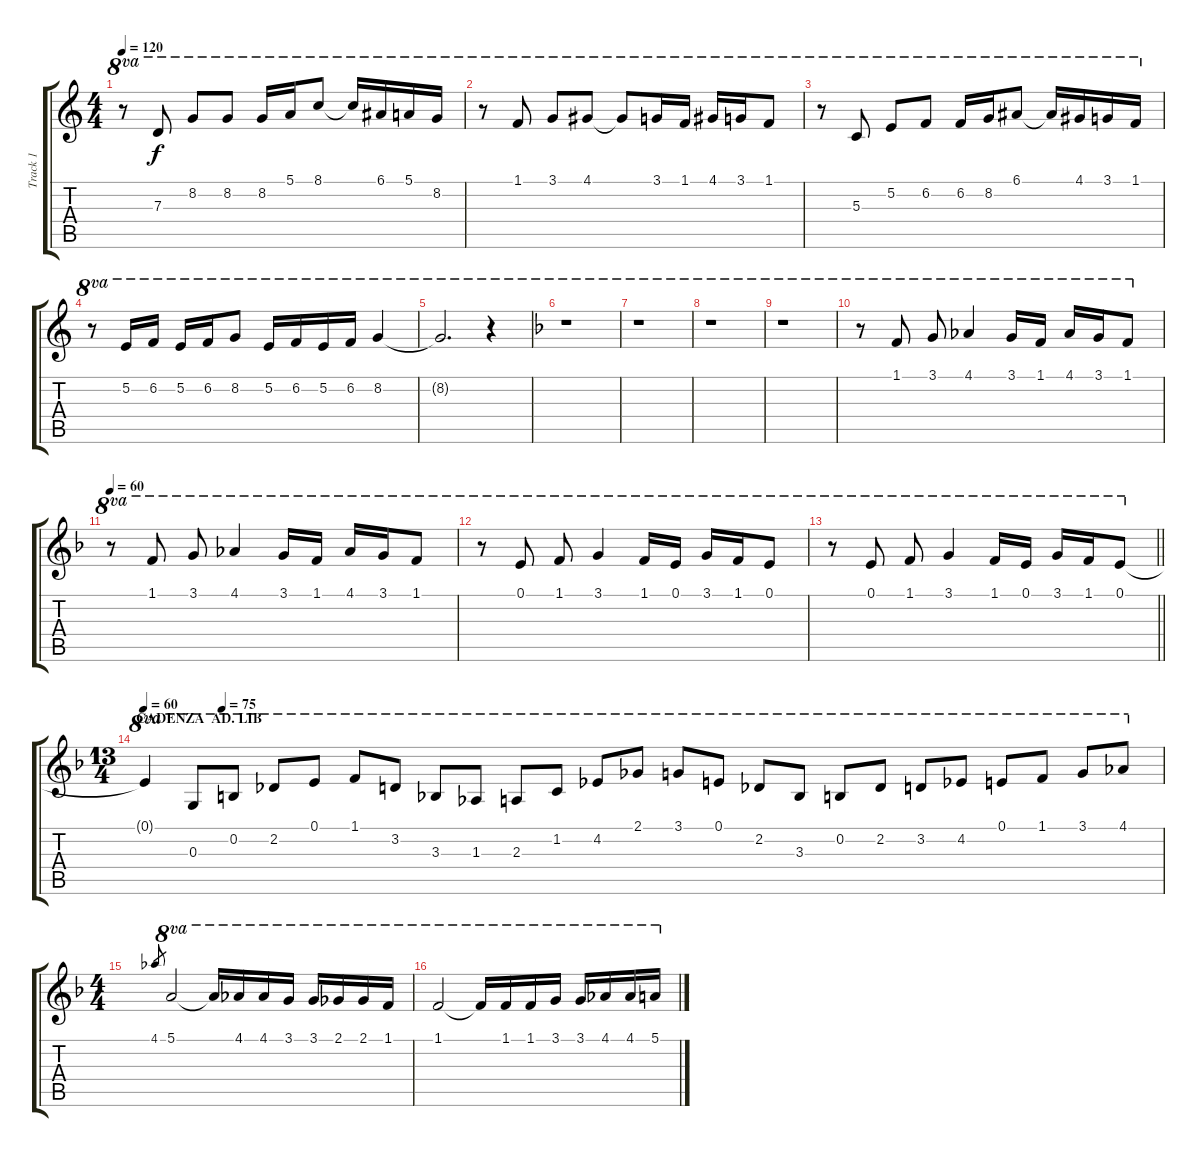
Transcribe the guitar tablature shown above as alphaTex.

\track ("Track 1" "Track 1") {instrument acousticguitarsteel}
\staff {score tabs}
\tuning (E4 B3 G3 D3 A2 E2) {hide}
\ts (4 4)
\tempo 120
\clef g2
\ks c
r.8{ot 8va dy f} 7.3.8{ot 8va} 8.2.8{ot 8va} 8.2.8{ot 8va} 8.2.16{ot 8va} 5.1.16{ot 8va} 8.1.8{ot 8va} 8.1{t}.16{ot 8va} 6.1.16{ot 8va} 5.1.16{ot 8va} 8.2.16{ot 8va} |
r.8{ot 8va} 1.1.8{ot 8va} 3.1.8{ot 8va} 4.1.8{ot 8va} 4.1{t}.8{ot 8va} 3.1.16{ot 8va} 1.1.16{ot 8va} 4.1.16{ot 8va} 3.1.16{ot 8va} 1.1.8{ot 8va} |
r.8{ot 8va} 5.3.8{ot 8va} 5.2.8{ot 8va} 6.2.8{ot 8va} 6.2.16{ot 8va} 8.2.16{ot 8va} 6.1.8{ot 8va} 6.1{t}.16{ot 8va} 4.1.16{ot 8va} 3.1.16{ot 8va} 1.1.16{ot 8va} |
r.8{ot 8va} 5.2.16{ot 8va} 6.2.16{ot 8va} 5.2.16{ot 8va} 6.2.16{ot 8va} 8.2.8{ot 8va} 5.2.16{ot 8va} 6.2.16{ot 8va} 5.2.16{ot 8va} 6.2.16{ot 8va} 8.2.4{ot 8va} |
8.2{t}.2{d ot 8va} r.4{ot 8va} |
\ks f
r.1{ot 8va} |
r.1{ot 8va} |
r.1{ot 8va} |
r.1{ot 8va} |
r.8{ot 8va} 1.1.8{ot 8va} 3.1.8{ot 8va} 4.1.4{ot 8va} 3.1.16{ot 8va} 1.1.16{ot 8va} 4.1.16{ot 8va} 3.1.16{ot 8va} 1.1.8{ot 8va} |
\tempo 60
r.8{ot 8va} 1.1.8{ot 8va} 3.1.8{ot 8va} 4.1.4{ot 8va} 3.1.16{ot 8va} 1.1.16{ot 8va} 4.1.16{ot 8va} 3.1.16{ot 8va} 1.1.8{ot 8va} |
r.8{ot 8va} 0.1.8{ot 8va} 1.1.8{ot 8va} 3.1.4{ot 8va} 1.1.16{ot 8va} 0.1.16{ot 8va} 3.1.16{ot 8va} 1.1.16{ot 8va} 0.1.8{ot 8va} |
\barLineRight lightlight
r.8{ot 8va} 0.1.8{ot 8va} 1.1.8{ot 8va} 3.1.4{ot 8va} 1.1.16{ot 8va} 0.1.16{ot 8va} 3.1.16{ot 8va} 1.1.16{ot 8va} 0.1.8{ot 8va} |
\ts (13 4)
\section ("" "CADENZA  AD. LIB")
\tempo 60
\tempo (75 0.07692307692307693)
0.1{t}.4{ot 8va} 0.3.8{ot 8va} 0.2.8{ot 8va} 2.2.8{ot 8va} 0.1.8{ot 8va} 1.1.8{ot 8va} 3.2.8{ot 8va} 3.3.8{ot 8va} 1.3.8{ot 8va} 2.3.8{ot 8va} 1.2.8{ot 8va} 4.2.8{ot 8va} 2.1.8{ot 8va} 3.1.8{ot 8va} 0.1.8{ot 8va} 2.2.8{ot 8va} 3.3.8{ot 8va} 0.2.8{ot 8va} 2.2.8{ot 8va} 3.2.8{ot 8va} 4.2.8{ot 8va} 0.1.8{ot 8va} 1.1.8{ot 8va} 3.1.8{ot 8va} 4.1.8{ot 8va} |
\ts (4 4)
4.1.8{gr} 5.1.2{ot 8va} 5.1{t}.16{ot 8va} 4.1.16{ot 8va} 4.1.16{ot 8va} 3.1.16{ot 8va} 3.1.16{ot 8va} 2.1.16{ot 8va} 2.1.16{ot 8va} 1.1.16{ot 8va} |
1.1.2{ot 8va} 1.1{t}.16{ot 8va} 1.1.16{ot 8va} 1.1.16{ot 8va} 3.1.16{ot 8va} 3.1.16{ot 8va} 4.1.16{ot 8va} 4.1.16{ot 8va} 5.1.16{ot 8va}
